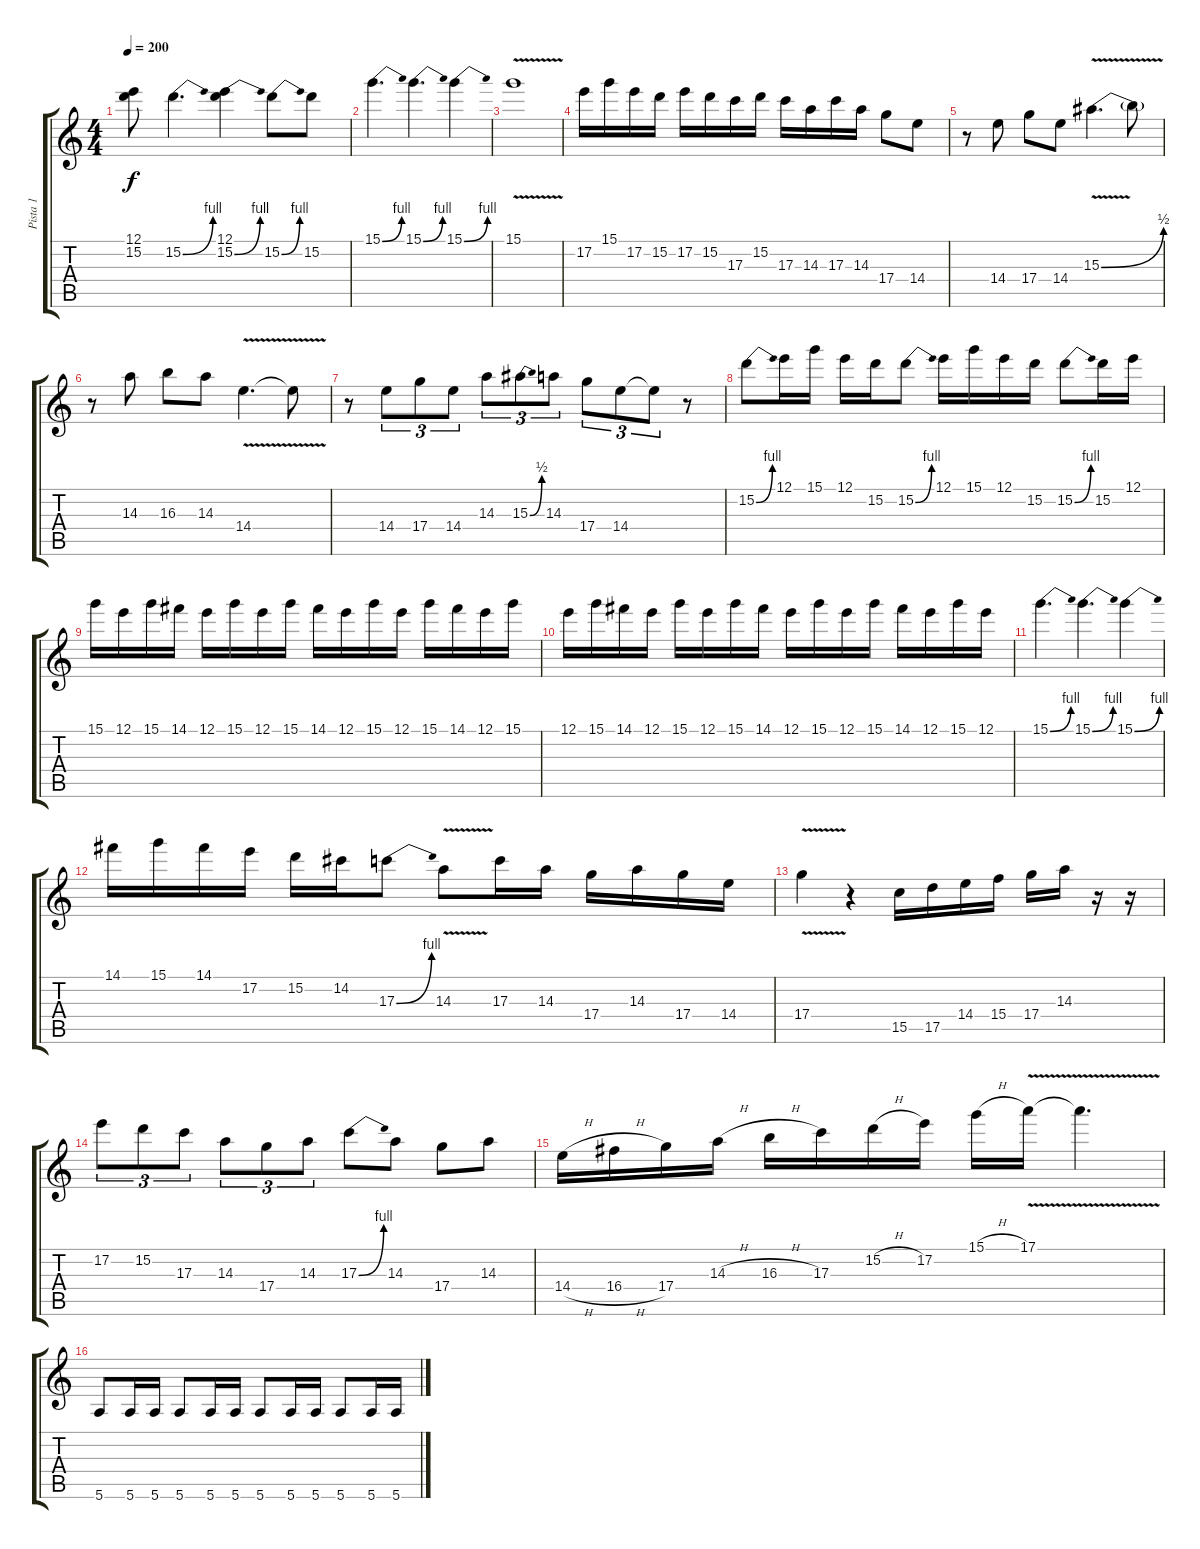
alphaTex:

\track ("Pista 1" "Pista 1") {instrument distortionguitar}
\staff {score tabs}
\tuning (E4 B3 G3 D3 A2 E2) {hide}
\ts (4 4)
\tempo 200
\clef g2
\ks c
(12.1{t} 15.2{t}).8{dy f} 15.2{be (bend 0 0 60 4)}.4{d} (12.1 15.2{be (bend 0 0 60 4)}).4 15.2{be (bend 0 0 60 4)}.8 15.2.8 |
15.1{be (bend 0 0 60 4)}.4{d} 15.1{be (bend 0 0 60 4)}.4{d} 15.1{be (bend 0 0 60 4)}.4 |
15.1{v}.1 |
17.2.16 15.1.16 17.2.16 15.2.16 17.2.16 15.2.16 17.3.16 15.2.16 17.3.16 14.3.16 17.3.16 14.3.16 17.4.8 14.4.8 |
r.8 14.4.8 17.4.8 14.4.8 15.3{be (bend 0 0 60 2) v}.4{d} 15.3{t}.8 |
r.8 14.3.8 16.3.8 14.3.8 14.4{v}.4{d} 14.4{t}.8 |
r.8 14.4.8{tu (3 2)} 17.4.8{tu (3 2)} 14.4.8{tu (3 2)} 14.3.8{tu (3 2)} 15.3{be (bend 0 0 60 2)}.8{tu (3 2)} 14.3.8{tu (3 2)} 17.4.8{tu (3 2)} 14.4.8{tu (3 2)} 14.4{t}.8{tu (3 2)} r.8 |
15.2{be (bend 0 0 60 4)}.8 12.1.16 15.1.16 12.1.16 15.2.16 15.2{be (bend 0 0 60 4)}.8 12.1.16 15.1.16 12.1.16 15.2.16 15.2{be (bend 0 0 60 4)}.8 15.2.16 12.1.16 |
15.1.16 12.1.16 15.1.16 14.1.16 12.1.16 15.1.16 12.1.16 15.1.16 14.1.16 12.1.16 15.1.16 12.1.16 15.1.16 14.1.16 12.1.16 15.1.16 |
12.1.16 15.1.16 14.1.16 12.1.16 15.1.16 12.1.16 15.1.16 14.1.16 12.1.16 15.1.16 12.1.16 15.1.16 14.1.16 12.1.16 15.1.16 12.1.16 |
15.1{be (bend 0 0 60 4)}.4{d} 15.1{be (bend 0 0 60 4)}.4{d} 15.1{be (bend 0 0 60 4)}.4 |
14.1.16 15.1.16 14.1.16 17.2.16 15.2.16 14.2.16 17.3{be (bend 0 0 60 4)}.8 14.3{v}.8 17.3.16 14.3.16 17.4.16 14.3.16 17.4.16 14.4.16 |
17.4{v}.4 r.4 15.5.16 17.5.16 14.4.16 15.4.16 17.4.16 14.3.16 r.16 r.16 |
17.2.8{tu (3 2)} 15.2.8{tu (3 2)} 17.3.8{tu (3 2)} 14.3.8{tu (3 2)} 17.4.8{tu (3 2)} 14.3.8{tu (3 2)} 17.3{be (bend 0 0 60 4)}.8 14.3.8 17.4.8 14.3.8 |
14.4{h}.16 16.4{h}.16 17.4.16 14.3{h}.16 16.3{h}.16 17.3.16 15.2{h}.16 17.2.16 15.1{h}.16 17.1{v}.16 17.1{t}.4{d} |
5.6.8 5.6.16 5.6.16 5.6.8 5.6.16 5.6.16 5.6.8 5.6.16 5.6.16 5.6.8 5.6.16 5.6.16
